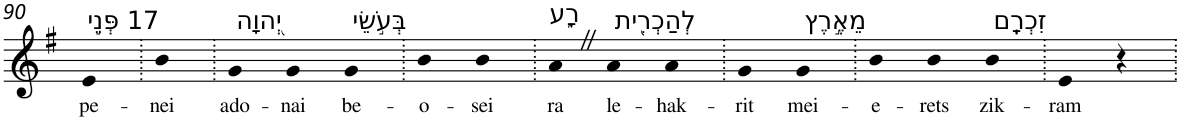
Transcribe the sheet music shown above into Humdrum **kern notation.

**kern	**text
*part1	*part1
*staff1	*staff1
*I"Piano	*
*I'Pno	*
!!LO:PB:g=z
*clefG2	*
*k[f#]	*
*G:	*
=90	=90
!LO:TX:a:t=17 פְּנֵ֣י	!
!	!LO:LY:b
4e	pe-
=91.	=91.
!	!LO:LY:b
4b	-nei
=92.	=92.
!LO:TX:a:t=יְ֭הוָה	!
!	!LO:LY:b
4g	ado-
!	!LO:LY:b
4g	-nai
!LO:TX:a:t=בְּעֹ֣שֵׂי	!
!	!LO:LY:b
4g	be-
=93.	=93.
!	!LO:LY:b
4b	-o-
!	!LO:LY:b
4b	-sei
=94.	=94.
!LO:TX:a:t=רָ֑ע	!
!	!LO:LY:b
4aZ	ra
!LO:TX:a:t=לְהַכְרִ֖ית	!
!	!LO:LY:b
4a	le-
!	!LO:LY:b
4a	-hak-
=95.	=95.
!	!LO:LY:b
4g	-rit
!LO:TX:a:t=מֵאֶ֣רֶץ	!
!	!LO:LY:b
4g	mei-
=96.	=96.
!	!LO:LY:b
4b	-e-
!	!LO:LY:b
4b	-rets
!LO:TX:a:t=זִכְרָֽם	!
!	!LO:LY:b
4b	zik-
=97.	=97.
!	!LO:LY:b
4e	-ram
4r	.
=.	=.
*-	*-
